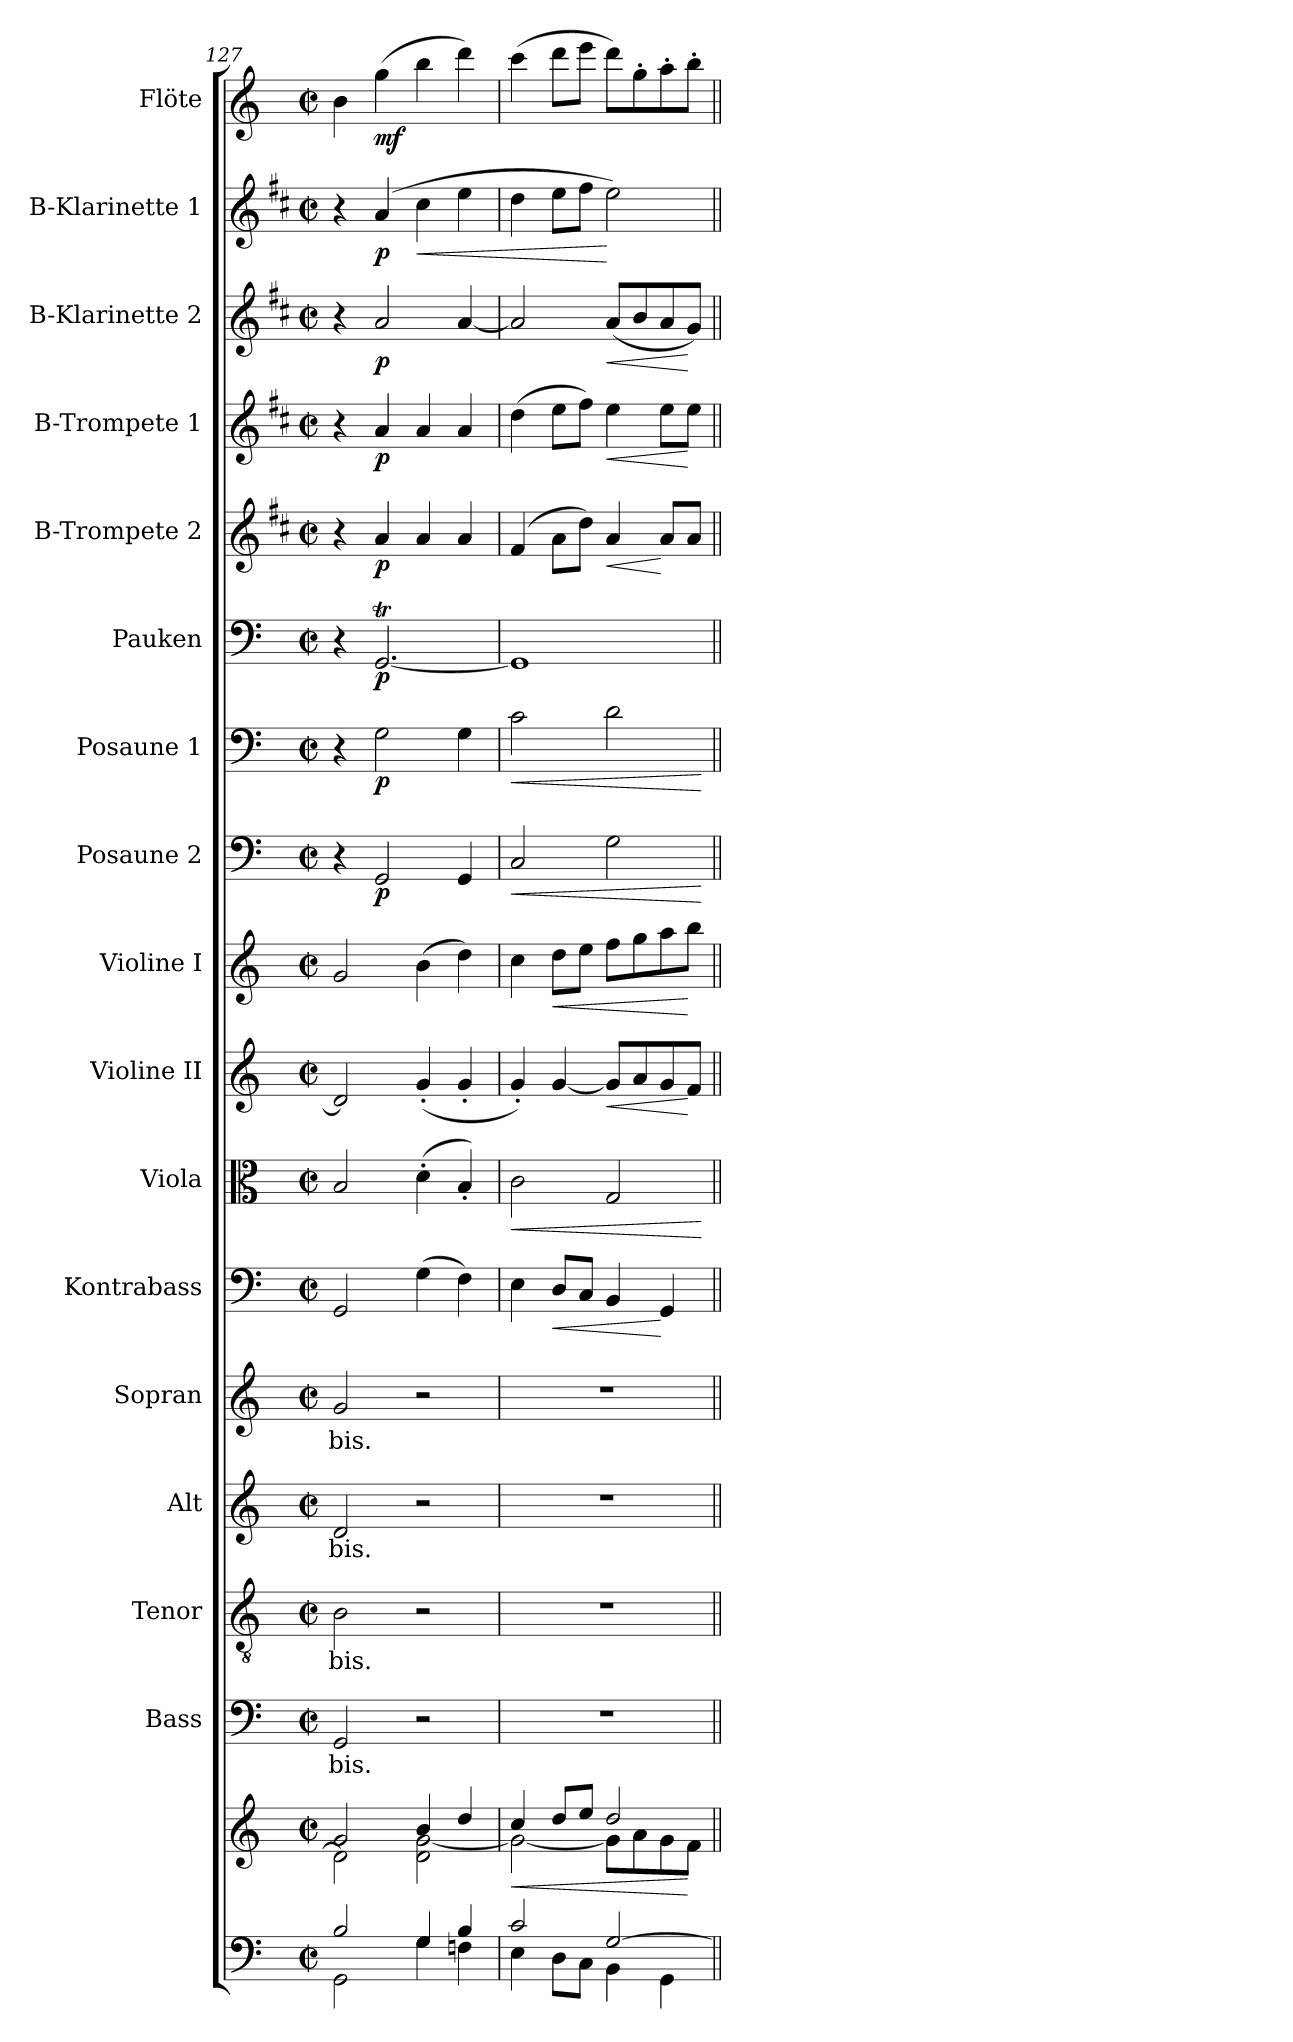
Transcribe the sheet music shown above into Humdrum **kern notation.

**kern	**kern	**dynam	**kern	**text	**kern	**text	**kern	**text	**kern	**text	**kern	**dynam	**kern	**dynam	**kern	**dynam	**kern	**dynam	**kern	**dynam	**kern	**dynam	**kern	**dynam	**kern	**dynam	**kern	**dynam	**kern	**dynam	**kern	**dynam	**kern	**dynam
*part17	*part17	*part17	*part16	*part16	*part15	*part15	*part14	*part14	*part13	*part13	*part12	*part12	*part11	*part11	*part10	*part10	*part9	*part9	*part8	*part8	*part7	*part7	*part6	*part6	*part5	*part5	*part4	*part4	*part3	*part3	*part2	*part2	*part1	*part1
*staff18	*staff17	*staff17/18	*staff16	*staff16	*staff15	*staff15	*staff14	*staff14	*staff13	*staff13	*staff12	*staff12	*staff11	*staff11	*staff10	*staff10	*staff9	*staff9	*staff8	*staff8	*staff7	*staff7	*staff6	*staff6	*staff5	*staff5	*staff4	*staff4	*staff3	*staff3	*staff2	*staff2	*staff1	*staff1
*	*	*	*I"Bass	*	*I"Tenor	*	*I"Alt	*	*I"Sopran	*	*I"Kontrabass	*	*I"Viola	*	*I"Violine II	*	*I"Violine I	*	*I"Posaune 2	*	*I"Posaune 1	*	*I"Pauken	*	*I"B-Trompete 2	*	*I"B-Trompete 1	*	*I"B-Klarinette 2	*	*I"B-Klarinette 1	*	*I"Flöte	*
*	*	*	*I'B.	*	*I'T.	*	*I'A.	*	*I'S.	*	*I'Kb.	*	*I'Vla.	*	*I'Vl. II	*	*I'Vl. I	*	*I'Pos. 2	*	*I'Pos. 1	*	*I'Pk.	*	*I'B Trp. 2	*	*I'B Trp. 1	*	*I'B Kl. 2	*	*I'B Kl. 1	*	*I'Fl.	*
*clefF4	*clefG2	*	*clefF4	*	*clefGv2	*	*clefG2	*	*clefG2	*	*clefF4	*	*clefC3	*	*clefG2	*	*clefG2	*	*clefF4	*	*clefF4	*	*clefF4	*	*clefG2	*	*clefG2	*	*clefG2	*	*clefG2	*	*clefG2	*
*	*	*	*	*	*	*	*	*	*	*	*ITrd7c12	*	*	*	*	*	*	*	*	*	*	*	*	*	*ITrd1c2	*	*ITrd1c2	*	*ITrd1c2	*	*ITrd1c2	*	*	*
*k[]	*k[]	*	*k[]	*	*k[]	*	*k[]	*	*k[]	*	*k[]	*	*k[]	*	*k[]	*	*k[]	*	*k[]	*	*k[]	*	*k[]	*	*k[]	*	*k[]	*	*k[]	*	*k[]	*	*k[]	*
*C:	*C:	*	*C:	*	*C:	*	*C:	*	*C:	*	*C:	*	*C:	*	*C:	*	*C:	*	*C:	*	*C:	*	*C:	*	*C:	*	*C:	*	*C:	*	*C:	*	*C:	*
*M2/2	*M2/2	*	*M2/2	*	*M2/2	*	*M2/2	*	*M2/2	*	*M2/2	*	*M2/2	*	*M2/2	*	*M2/2	*	*M2/2	*	*M2/2	*	*M2/2	*	*M2/2	*	*M2/2	*	*M2/2	*	*M2/2	*	*M2/2	*
*met(c|)	*met(c|)	*	*met(c|)	*	*met(c|)	*	*met(c|)	*	*met(c|)	*	*met(c|)	*	*met(c|)	*	*met(c|)	*	*met(c|)	*	*met(c|)	*	*met(c|)	*	*met(c|)	*	*met(c|)	*	*met(c|)	*	*met(c|)	*	*met(c|)	*	*met(c|)	*
=127	=127	=127	=127	=127	=127	=127	=127	=127	=127	=127	=127	=127	=127	=127	=127	=127	=127	=127	=127	=127	=127	=127	=127	=127	=127	=127	=127	=127	=127	=127	=127	=127	=127	=127
*^	*^	*	*	*	*	*	*	*	*	*	*	*	*	*	*	*	*	*	*	*	*	*	*	*	*	*	*	*	*	*	*	*	*	*
!	!	!	!	!	!	!LO:LY:b	!	!LO:LY:b	!	!LO:LY:b	!	!LO:LY:b	!	!	!	!	!	!	!	!	!	!	!	!	!	!	!	!	!	!	!	!	!	!	!	!
2B/	2GG\	2g/	2d\]	.	2GG/	-bis.	2B\	-bis.	2d/	-bis.	2g/	-bis.	2GGG/	.	2B/	.	2d/]	.	2g/	.	4r	.	4r	.	4r	.	4r	.	4r	.	4r	.	4r	.	4b\	.
!	!	!	!	!	!	!	!	!	!	!	!	!	!	!	!	!	!	!	!	!	!	!LO:DY:b	!	!LO:DY:b	!	!LO:DY:b	!	!LO:DY:b	!	!LO:DY:b	!	!LO:DY:b	!	!LO:DY:b	!	!LO:DY:b
.	.	.	.	.	.	.	.	.	.	.	.	.	.	.	.	.	.	.	.	.	2GG/	p	2G\	p	[2.GGT/	p	4g/	p	4g/	p	2g/	p	(4g/	p	(>4gg\	mf
!	!	!	!	!	!	!	!	!	!	!	!	!	!	!	!	!	!	!	!	!	!	!	!	!	!	!	!	!	!	!	!	!	!	!LO:HP:b	!	!
4G/	4G\	4b/	2d\ [<2g\	.	2r	.	2r	.	2r	.	2r	.	(>4GG\	.	(>4d'>\	.	(<4g'</	.	(>4b\	.	.	.	.	.	.	.	4g/	.	4g/	.	.	.	4b\	<	4bb\	.
4B/	4Fn\	4dd/	.	.	.	.	.	.	.	.	.	.	4FF\)	.	4B'</)	.	4g'</	.	4dd\)	.	4GG/	.	4G\	.	.	.	4g/	.	4g/	.	[4g/	.	4dd\	.	4ddd\)	.
!!LO:PB:g=z
=128	=128	=128	=128	=128	=128	=128	=128	=128	=128	=128	=128	=128	=128	=128	=128	=128	=128	=128	=128	=128	=128	=128	=128	=128	=128	=128	=128	=128	=128	=128	=128	=128	=128	=128	=128	=128
!	!	!	!	!LO:HP:b	!	!	!	!	!	!	!	!	!	!	!	!LO:HP:b	!	!	!	!	!	!LO:HP:b	!	!LO:HP:b	!	!	!	!	!	!	!	!	!	!	!	!
2c/	4E\	4cc/	2g\_	<	1r	.	1r	.	1r	.	1r	.	4EE\	.	2c\	<	4g'</)	.	4cc\	.	2C/	<	2c\	<	1GGTTT]	.	(4e/	.	(>4cc\	.	2g/]	.	4cc\	.	(>4ccc\	.
!	!	!	!	!	!	!	!	!	!	!	!	!	!	!LO:HP:b	!	!	!	!	!	!LO:HP:b	!	!	!	!	!	!	!	!	!	!	!	!	!	!	!	!
.	8D\L	8dd/L	.	.	.	.	.	.	.	.	.	.	8DD/L	<	.	.	[4g/	.	8dd\L	<	.	.	.	.	.	.	8g\L	.	8dd\L	.	.	.	8dd\L	.	8ddd\L	.
.	8C\J	8ee/J	.	.	.	.	.	.	.	.	.	.	8CC/J	.	.	.	.	.	8ee\J	.	.	.	.	.	.	.	8cc\J)	.	8ee\J)	.	.	.	8ee\J	.	8eee\J	.
!	!	!	!	!	!	!	!	!	!	!	!	!	!	!	!	!	!	!LO:HP:b	!	!	!	!	!	!	!	!	!	!LO:HP:b	!	!LO:HP:b	!	!LO:HP:b	!	!	!	!
[>2G/	4BB\	2dd/	8g\L]	.	.	.	.	.	.	.	.	.	4BBB/	.	2G/	.	8g/L]	<	8ff\L	.	2G\	.	2d\	.	.	.	4g/	<	4dd\	<	(<8g/L	<	2dd\)	[	8ddd\L)	.
.	.	.	8a\	.	.	.	.	.	.	.	.	.	.	.	.	.	8a/	.	8gg\	.	.	.	.	.	.	.	.	.	.	.	8a/	.	.	.	8gg'>\	.
.	4GG\	.	8g\	.	.	.	.	.	.	.	.	.	4GGG/	[	.	.	8g/	.	8aa\	.	.	.	.	.	.	.	8g/L	[	8dd\L	.	8g/	.	.	.	8aa'>\	.
.	.	.	8f\J	[	.	.	.	.	.	.	.	.	.	.	.	.	8f/J	[	8bb\J	[	.	.	.	.	.	.	8g/J	.	8dd\J	[	8f/J)	[	.	.	8bb'>\J	.
*v	*v	*	*	*	*	*	*	*	*	*	*	*	*	*	*	*	*	*	*	*	*	*	*	*	*	*	*	*	*	*	*	*	*	*	*	*
*	*v	*v	*	*	*	*	*	*	*	*	*	*	*	*	*	*	*	*	*	*	*	*	*	*	*	*	*	*	*	*	*	*	*	*	*
.	.	.	.	.	.	.	.	.	.	.	.	.	.	[	.	.	.	.	.	[	.	[	.	.	.	.	.	.	.	.	.	.	.	.
=||	=||	=||	=||	=||	=||	=||	=||	=||	=||	=||	=||	=||	=||	=||	=||	=||	=||	=||	=||	=||	=||	=||	=||	=||	=||	=||	=||	=||	=||	=||	=||	=||	=||	=||
*-	*-	*-	*-	*-	*-	*-	*-	*-	*-	*-	*-	*-	*-	*-	*-	*-	*-	*-	*-	*-	*-	*-	*-	*-	*-	*-	*-	*-	*-	*-	*-	*-	*-	*-
